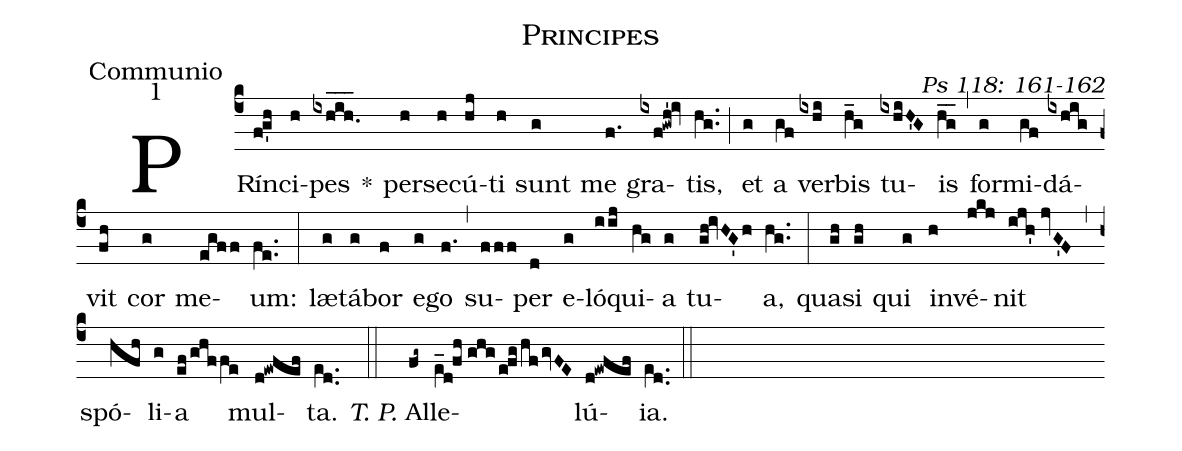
name: Principes;
office-part: Communio;
mode: 1;
commentary: Ps 118: 161-162;
%%
(c4) PRín(fg'h)ci(h)pes(ixh_i_h._) *() per(h)se(h)cú(hj)ti(h) sunt(g) me(f.) gra(ixf!gwh'!iv)tis,(hg..) (;) et(g) a(gf) ver(ixhi)bis(h_g) tu(ixhiH'G)is(hg__) (,) for(g)mi(gf)dá(ixhig)vit(fh) cor(g) me(egff)um:(fe..) (:)
læ(g)tá(g)bor(f) e(g)go(f.) (,) su(fff)per(d) e(g)ló(iij)qui(hg)a(g) tu(gh!ivHG'h)a,(hg..) (:)
qua(gh)si(gh) qui(g) in(h)vé(jkj)nit(ijh'//jvG'F) (,) spó(hfh)li(g)a(ef/ghffe) mul(d!ewfef)ta.(e[ll:1]d..) (::)
<i>T. P.</i> Al(fg~)le(e_[ll:1]d!fh//ghgefghfgvFE)lú(d!ewfef)ia.(e[ll:1]d..) (::)
